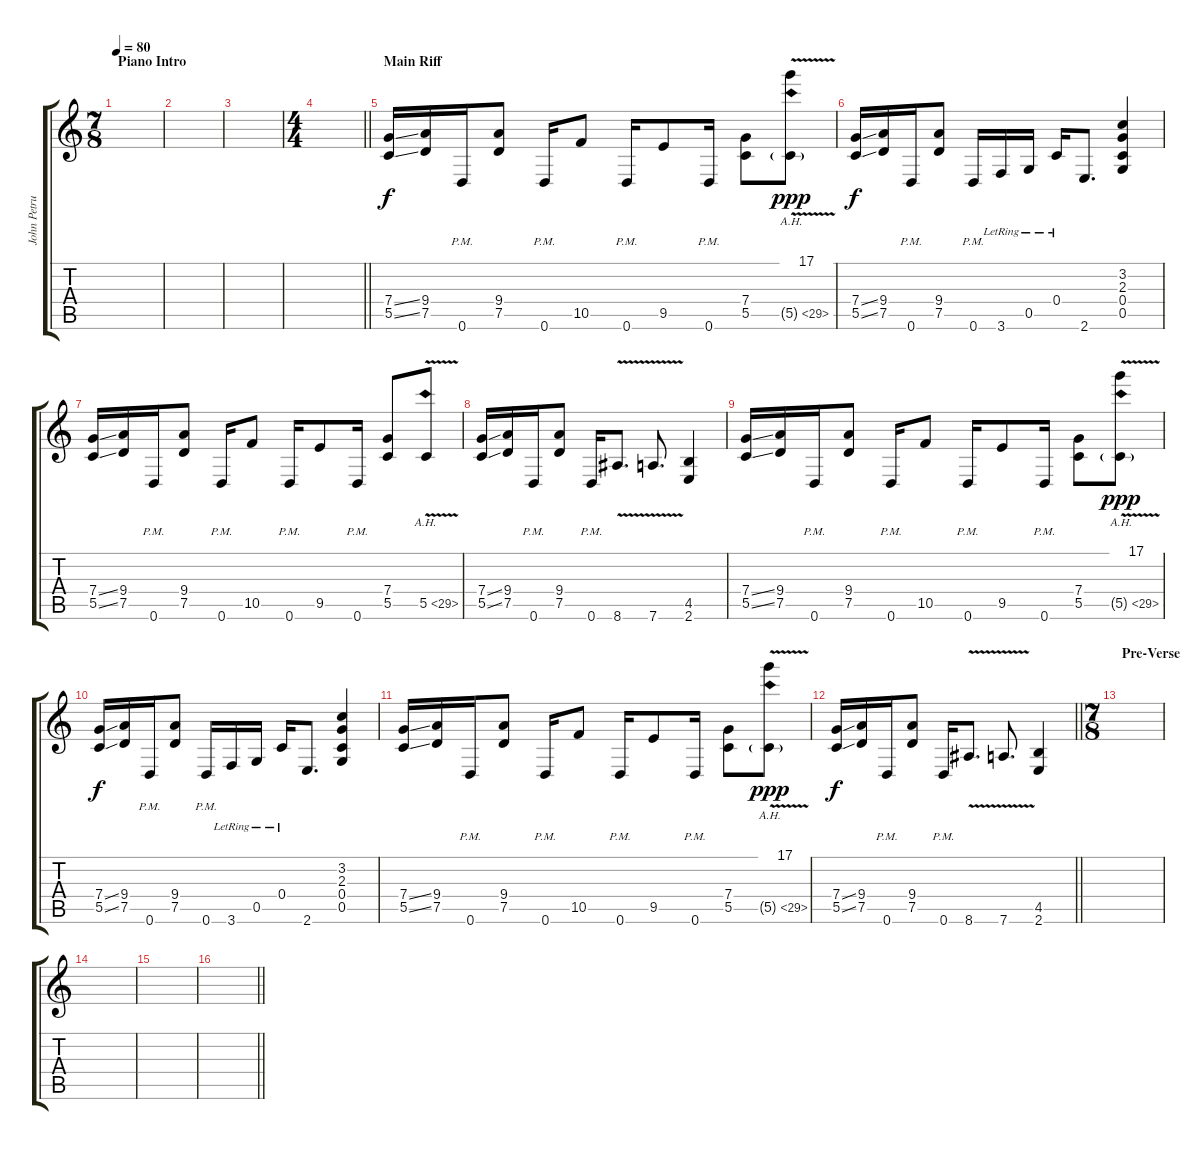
\track ("John Petrucci 2" "John Petru") {instrument distortionguitar}
\staff {score tabs}
\tuning (D4 A3 F3 C3 G2 D2) {hide}
\ts (7 8)
\section ("" "Piano Intro")
\tempo 80
\clef g2
\ks c
|
|
|
\ts (4 4)
\barLineRight lightlight
|
\section ("" "Main Riff")
(7.4{ss} 5.5{ss}).16 (9.4 7.5).16 0.6{pm}.16 (9.4 7.5).8 0.6{pm}.16 10.5.8 0.6{pm}.16 9.5.8 0.6{pm}.16 (7.4 5.5).8 (17.1{v} 5.5{ah 24 v g}).8{dy ppp} |
(7.4{ss} 5.5{ss}).16{dy f} (9.4 7.5).16 0.6{pm}.16 (9.4 7.5).8 0.6{pm}.16 3.6{lr}.16 0.5{lr}.16 0.4{lr}.16 2.6.8{d} (3.2 2.3 0.4 0.5).4 |
(7.4{ss} 5.5{ss}).16 (9.4 7.5).16 0.6{pm}.16 (9.4 7.5).8 0.6{pm}.16 10.5.8 0.6{pm}.16 9.5.8 0.6{pm}.16 (7.4 5.5).8 5.5{ah 24 v}.8 |
(7.4{ss} 5.5{ss}).16 (9.4 7.5).16 0.6{pm}.16 (9.4 7.5).8 0.6{pm}.16 8.6{v}.8{d} 7.6{v}.8{d} (4.5 2.6).4 |
(7.4{ss} 5.5{ss}).16 (9.4 7.5).16 0.6{pm}.16 (9.4 7.5).8 0.6{pm}.16 10.5.8 0.6{pm}.16 9.5.8 0.6{pm}.16 (7.4 5.5).8 (17.1{v} 5.5{ah 24 v g}).8{dy ppp} |
(7.4{ss} 5.5{ss}).16{dy f} (9.4 7.5).16 0.6{pm}.16 (9.4 7.5).8 0.6{pm}.16 3.6{lr}.16 0.5{lr}.16 0.4{lr}.16 2.6.8{d} (3.2 2.3 0.4 0.5).4 |
(7.4{ss} 5.5{ss}).16 (9.4 7.5).16 0.6{pm}.16 (9.4 7.5).8 0.6{pm}.16 10.5.8 0.6{pm}.16 9.5.8 0.6{pm}.16 (7.4 5.5).8 (17.1{v} 5.5{ah 24 v g}).8{dy ppp} |
\barLineRight lightlight
(7.4{ss} 5.5{ss}).16{dy f} (9.4 7.5).16 0.6{pm}.16 (9.4 7.5).8 0.6{pm}.16 8.6{v}.8{d} 7.6{v}.8{d} (4.5 2.6).4 |
\ts (7 8)
\section ("" "Pre-Verse")
|
|
|
\barLineRight lightlight
